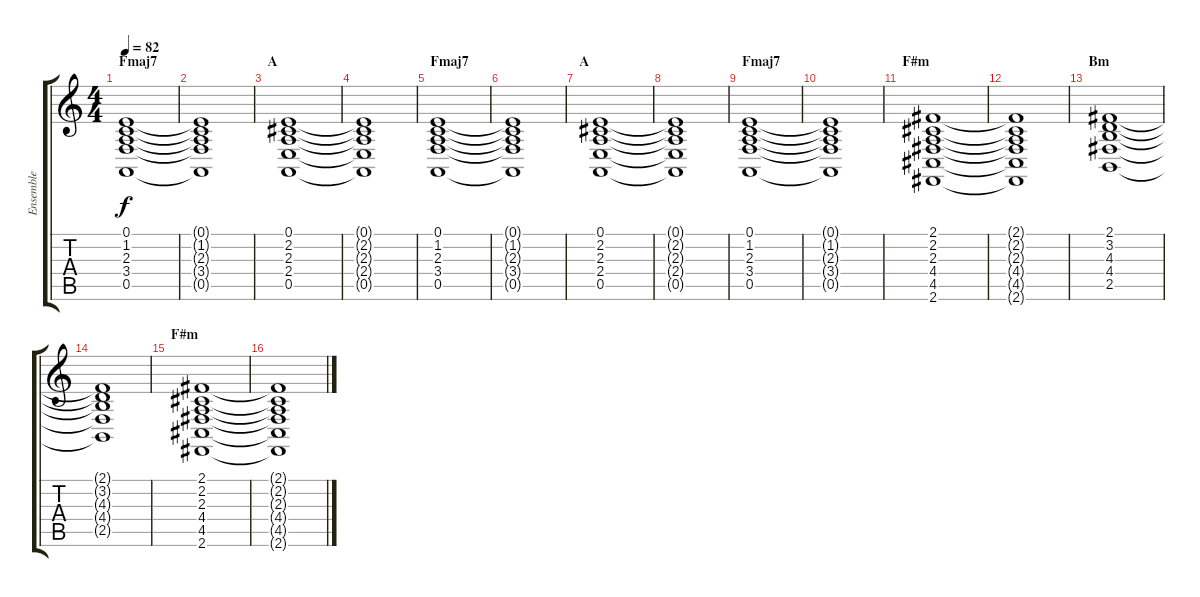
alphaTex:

\track ("Ensemble" "Ensemble") {instrument stringensemble1}
\staff {score tabs}
\tuning (E4 B3 G3 D3 A2 E2) {hide}
\ts (4 4)
\section ("" "Fmaj7")
\tempo 82
\clef g2
\ks c
(0.1 1.2 2.3 3.4 0.5).1{dy f} |
(0.1{t} 1.2{t} 2.3{t} 3.4{t} 0.5{t}).1 |
\section ("" "A")
(0.1 2.2 2.3 2.4 0.5).1 |
(0.1{t} 2.2{t} 2.3{t} 2.4{t} 0.5{t}).1 |
\section ("" "Fmaj7")
(0.1 1.2 2.3 3.4 0.5).1 |
(0.1{t} 1.2{t} 2.3{t} 3.4{t} 0.5{t}).1 |
\section ("" "A")
(0.1 2.2 2.3 2.4 0.5).1 |
(0.1{t} 2.2{t} 2.3{t} 2.4{t} 0.5{t}).1 |
\section ("" "Fmaj7")
(0.1 1.2 2.3 3.4 0.5).1 |
(0.1{t} 1.2{t} 2.3{t} 3.4{t} 0.5{t}).1 |
\section ("" "F#m")
(2.1 2.2 2.3 4.4 4.5 2.6).1 |
(2.1{t} 2.2{t} 2.3{t} 4.4{t} 4.5{t} 2.6{t}).1 |
\section ("" "Bm")
(2.1 3.2 4.3 4.4 2.5).1 |
(2.1{t} 3.2{t} 4.3{t} 4.4{t} 2.5{t}).1 |
\section ("" "F#m")
(2.1 2.2 2.3 4.4 4.5 2.6).1 |
(2.1{t} 2.2{t} 2.3{t} 4.4{t} 4.5{t} 2.6{t}).1
